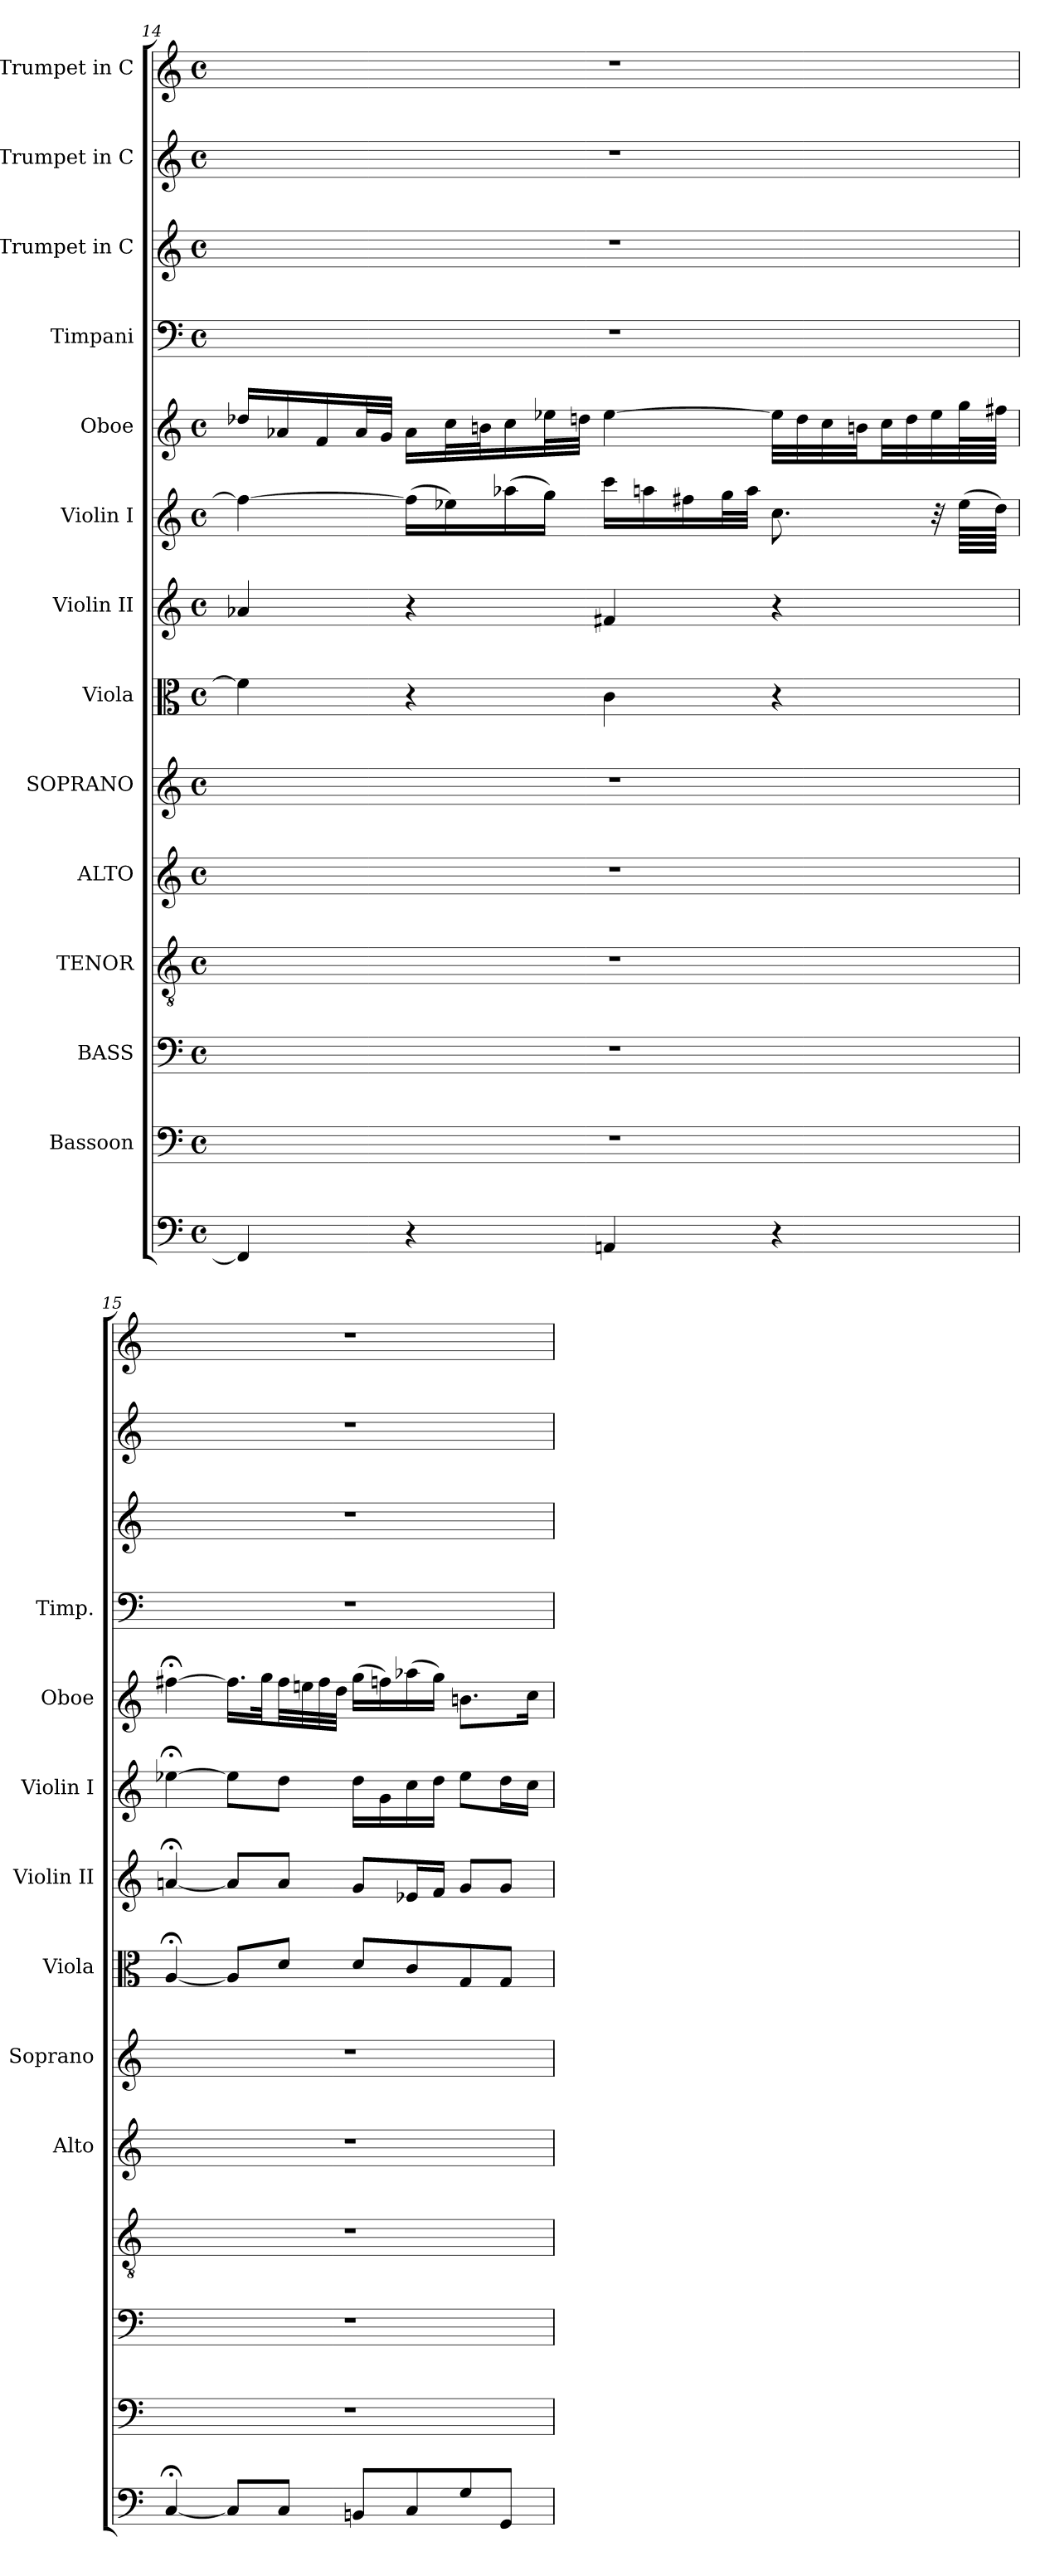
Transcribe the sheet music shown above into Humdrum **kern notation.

**kern	**kern	**kern	**kern	**kern	**kern	**kern	**kern	**kern	**kern	**kern	**kern	**kern	**kern
*part14	*part13	*part12	*part11	*part10	*part9	*part8	*part7	*part6	*part5	*part4	*part3	*part2	*part1
*staff14	*staff13	*staff12	*staff11	*staff10	*staff9	*staff8	*staff7	*staff6	*staff5	*staff4	*staff3	*staff2	*staff1
*	*I"Bassoon	*I"BASS	*I"TENOR	*I"ALTO	*I"SOPRANO	*I"Viola	*I"Violin II	*I"Violin I	*I"Oboe	*I"Timpani	*I"Trumpet in C	*I"Trumpet in C	*I"Trumpet in C
*	*	*	*	*I'Alto	*I'Soprano	*I'Viola	*I'Violin II	*I'Violin I	*I'Oboe	*I'Timp.	*	*	*
*clefF4	*clefF4	*clefF4	*clefGv2	*clefG2	*clefG2	*clefC3	*clefG2	*clefG2	*clefG2	*clefF4	*clefG2	*clefG2	*clefG2
*	*	*	*ITrd7c12	*	*	*	*	*	*	*	*	*	*
*k[]	*k[]	*k[]	*k[]	*k[]	*k[]	*k[]	*k[]	*k[]	*k[]	*k[]	*k[]	*k[]	*k[]
*C:	*C:	*C:	*C:	*C:	*C:	*C:	*C:	*C:	*C:	*C:	*C:	*C:	*C:
*M4/4	*M4/4	*M4/4	*M4/4	*M4/4	*M4/4	*M4/4	*M4/4	*M4/4	*M4/4	*M4/4	*M4/4	*M4/4	*M4/4
*met(c)	*met(c)	*met(c)	*met(c)	*met(c)	*met(c)	*met(c)	*met(c)	*met(c)	*met(c)	*met(c)	*met(c)	*met(c)	*met(c)
=14	=14	=14	=14	=14	=14	=14	=14	=14	=14	=14	=14	=14	=14
4FFi/]	1r	1r	1r	1r	1r	4fi\]	4a-Xi/	4ffi\_	16dd-Xi/LL	1r	1r	1r	1r
.	.	.	.	.	.	.	.	.	16a-Xi/	.	.	.	.
.	.	.	.	.	.	.	.	.	16fi/	.	.	.	.
.	.	.	.	.	.	.	.	.	32a-i/L	.	.	.	.
.	.	.	.	.	.	.	.	.	32gi/JJJ	.	.	.	.
4r	.	.	.	.	.	4r	4r	(16ffi\LL]	16a-i\LL	.	.	.	.
.	.	.	.	.	.	.	.	16ee-i\)	32cci\L	.	.	.	.
.	.	.	.	.	.	.	.	.	32bni\J	.	.	.	.
.	.	.	.	.	.	.	.	(16aa-Xi\	16cci\	.	.	.	.
.	.	.	.	.	.	.	.	16ggi\JJ)	32ee-i\L	.	.	.	.
.	.	.	.	.	.	.	.	.	32ddni\JJJ	.	.	.	.
4AAni/	.	.	.	.	.	4ci\	4f#Xi/	16ccci\LL	[4ee-i\	.	.	.	.
.	.	.	.	.	.	.	.	16aani\	.	.	.	.	.
.	.	.	.	.	.	.	.	16ff#Xi\	.	.	.	.	.
.	.	.	.	.	.	.	.	32ggi\L	.	.	.	.	.
.	.	.	.	.	.	.	.	32aai\JJJ	.	.	.	.	.
4r	.	.	.	.	.	4r	4r	8.cci\	32ee-i\LLL]	.	.	.	.
.	.	.	.	.	.	.	.	.	32ddi\	.	.	.	.
.	.	.	.	.	.	.	.	.	32cci\	.	.	.	.
.	.	.	.	.	.	.	.	.	32bni\JJ	.	.	.	.
.	.	.	.	.	.	.	.	.	32cci\LL	.	.	.	.
.	.	.	.	.	.	.	.	.	32ddi\	.	.	.	.
.	.	.	.	.	.	.	.	32r	32ee-i\	.	.	.	.
.	.	.	.	.	.	.	.	(64ee-i\LLLL	64ggi\L	.	.	.	.
.	.	.	.	.	.	.	.	64ddi\JJJJ)	64ff#Xi\JJJJ	.	.	.	.
!!LO:PB:g=z
=15	=15	=15	=15	=15	=15	=15	=15	=15	=15	=15	=15	=15	=15
[4C;i/	1r	1r	1r	1r	1r	[4A;i/	[4an;i/	[4ee-;i\	[4ff#X;i\	1r	1r	1r	1r
8Ci/L]	.	.	.	.	.	8Ai/L]	8ai/L]	8ee-i\L]	16.ff#i\LL]	.	.	.	.
.	.	.	.	.	.	.	.	.	32ggi\Jk	.	.	.	.
8Ci/J	.	.	.	.	.	8di/J	8ai/J	8ddi\J	32ff#i\LL	.	.	.	.
.	.	.	.	.	.	.	.	.	32eeni\	.	.	.	.
.	.	.	.	.	.	.	.	.	32ff#i\	.	.	.	.
.	.	.	.	.	.	.	.	.	32ddi\JJJ	.	.	.	.
8BBni/L	.	.	.	.	.	8di/L	8gi/L	16ddi\LL	(16ggi\LL	.	.	.	.
.	.	.	.	.	.	.	.	16gi\	16ffni\)	.	.	.	.
8Ci/	.	.	.	.	.	8ci/	16e-i/L	16cci\	(16aa-Xi\	.	.	.	.
.	.	.	.	.	.	.	16fi/JJ	16ddi\JJ	16ggi\JJ)	.	.	.	.
8Gi/	.	.	.	.	.	8Gi/	8gi/L	8ee-i\L	8.bni\L	.	.	.	.
8GGi/J	.	.	.	.	.	8Gi/J	8gi/J	16ddi\L	.	.	.	.	.
.	.	.	.	.	.	.	.	16cci\JJ	16cci\Jk	.	.	.	.
=	=	=	=	=	=	=	=	=	=	=	=	=	=
*-	*-	*-	*-	*-	*-	*-	*-	*-	*-	*-	*-	*-	*-
